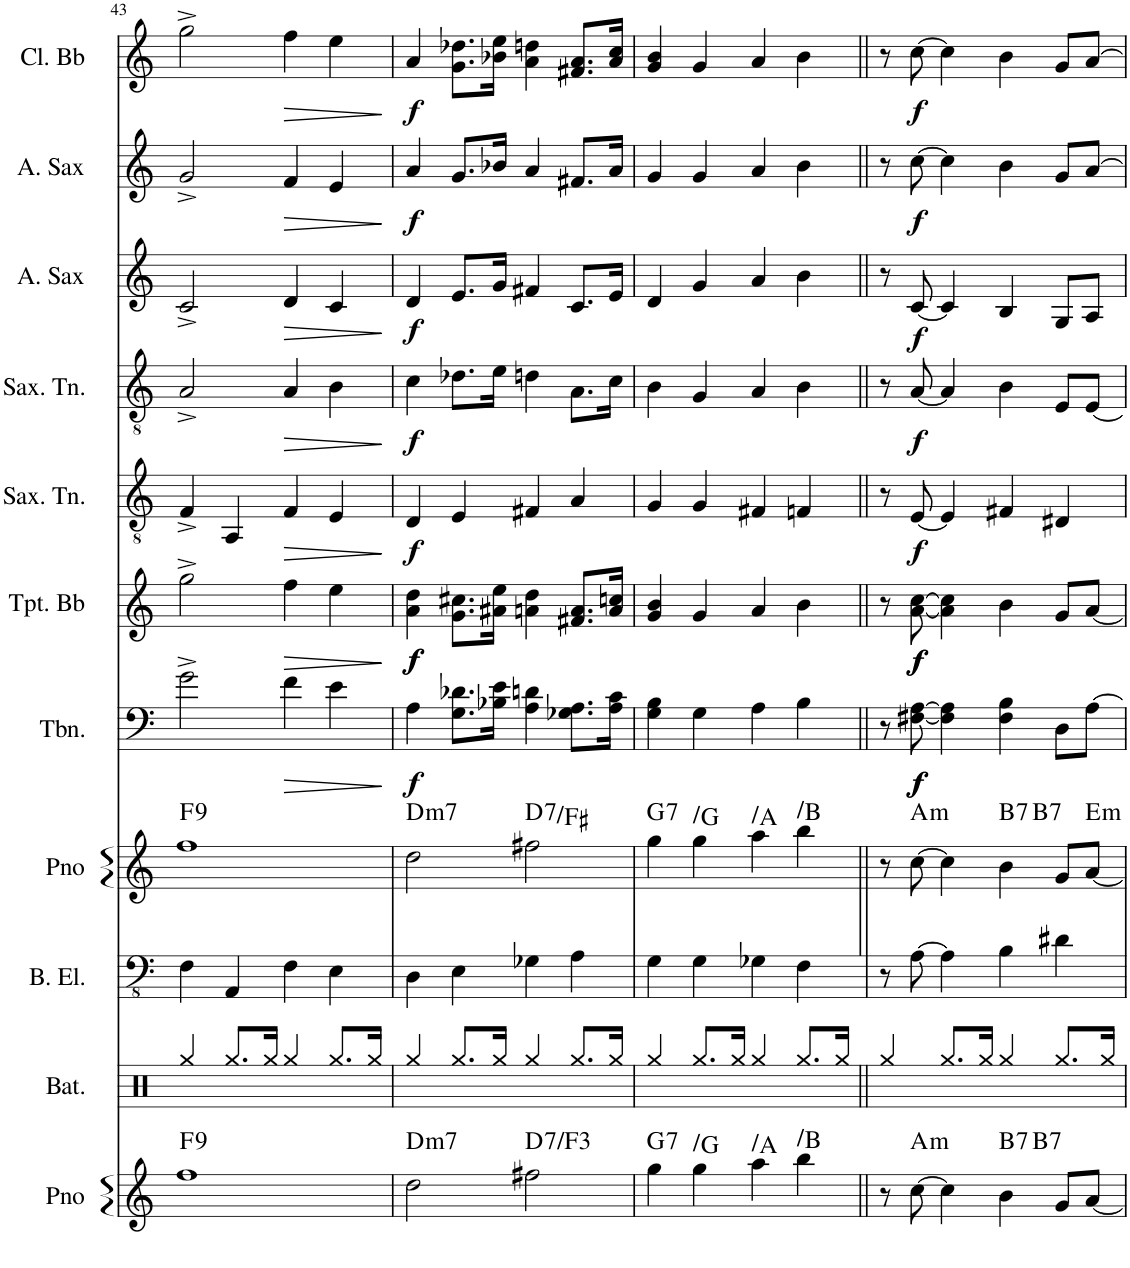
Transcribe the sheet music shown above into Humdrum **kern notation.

**kern	**kern	**kern	**kern	**harte	**kern	**dynam	**kern	**dynam	**kern	**dynam	**kern	**dynam	**kern	**dynam	**kern	**dynam	**kern	**dynam
*part11	*part10	*part9	*part8	*part8	*part7	*part7	*part6	*part6	*part5	*part5	*part4	*part4	*part3	*part3	*part2	*part2	*part1	*part1
*staff11	*staff10	*staff9	*staff8	*	*staff7	*staff7	*staff6	*staff6	*staff5	*staff5	*staff4	*staff4	*staff3	*staff3	*staff2	*staff2	*staff1	*staff1
*I"Piano	*I"Bateria	*I"Baixo elétrico	*I"Piano	*	*I"Trombone	*	*I"Trompete Bb	*	*I"Saxofone Tenor	*	*I"Saxofone Tenor	*	*I"Saxofone Alto	*	*I"Saxofone Alto	*	*I"Clarineta Bb	*
*I'Pno	*I'Bat.	*I'B. El.	*I'Pno	*	*I'Tbn.	*	*I'Tpt. Bb	*	*I'Sax. Tn.	*	*I'Sax. Tn.	*	*	*	*	*	*I'Cl. Bb	*
!!LO:PB:g=z
*clefG2	*clefX	*clefFv4	*clefG2	*	*clefF4	*	*clefG2	*	*clefGv2	*	*clefGv2	*	*clefG2	*	*clefG2	*	*clefG2	*
*	*	*	*	*	*	*	*ITrd1c2	*	*ITrd8c14	*	*ITrd8c14	*	*ITrd5c9	*	*ITrd5c9	*	*ITrd1c2	*
*k[]	*k[]	*k[]	*k[]	*	*k[]	*	*k[]	*	*k[]	*	*k[]	*	*k[]	*	*k[]	*	*k[]	*
*M4/4	*M4/4	*M4/4	*M4/4	*	*M4/4	*	*M4/4	*	*M4/4	*	*M4/4	*	*M4/4	*	*M4/4	*	*M4/4	*
=43	=43	=43	=43	=43	=43	=43	=43	=43	=43	=43	=43	=43	=43	=43	=43	=43	=43	=43
!	!	!	!	!LO:H:kt=9	!	!	!	!	!	!	!	!	!	!	!	!	!	!
1ff	4Rgg/	4FF\	1ff	F:9	2g^\	.	2gg^\	.	4F^/	.	2A^/	.	2c^/	.	2g^/	.	2gg^\	.
.	8.Rgg/L	4AAA/	.	.	.	.	.	.	4AA/	.	.	.	.	.	.	.	.	.
.	16Rgg/Jk	.	.	.	.	.	.	.	.	.	.	.	.	.	.	.	.	.
!	!	!	!	!	!	!LO:HP:b	!	!LO:HP:b	!	!LO:HP:b	!	!LO:HP:b	!	!LO:HP:b	!	!LO:HP:b	!	!LO:HP:b
.	4Rgg/	4FF\	.	.	4f\	>	4ff\	>	4F/	>	4A/	>	4d/	>	4f/	>	4ff\	>
.	8.Rgg/L	4EE\	.	.	4e\	.	4ee\	.	4E/	.	4B\	.	4c/	.	4e/	.	4ee\	.
.	16Rgg/Jk	.	.	.	.	.	.	.	.	.	.	.	.	.	.	.	.	.
.	.	.	.	.	.	]	.	]	.	]	.	]	.	]	.	]	.	]
=44	=44	=44	=44	=44	=44	=44	=44	=44	=44	=44	=44	=44	=44	=44	=44	=44	=44	=44
!	!	!	!	!	!	!LO:DY:b	!	!LO:DY:b	!	!	!	!	!	!	!	!	!	!
!	!	!	!	!LO:H:kt=m7	!	!	!	!LO:DY:n=1:b	!	!LO:DY:b	!	!LO:DY:b	!	!LO:DY:b	!	!LO:DY:b	!	!LO:DY:b
2dd\	4Rgg/	4DD\	2dd\	D:min7	4A\	f	4a\ 4dd\	f f	4D/	f	4c\	f	4d/	f	4a/	f	4a/	f
.	8.Rgg/L	4EE\	.	.	8.G\ 8.d-X\L	.	8.g\ 8.cc#X\L	.	4E/	.	8.d-X\L	.	8.e/L	.	8.g/L	.	8.g\ 8.dd-X\L	.
.	16Rgg/Jk	.	.	.	16B-X\ 16e\Jk	.	16a#X\ 16ee\Jk	.	.	.	16e\Jk	.	16g/Jk	.	16b-X/Jk	.	16b-X\ 16ee\Jk	.
!	!	!	!	!LO:H:kt=7	!	!	!	!	!	!	!	!	!	!	!	!	!	!
2ff#X\	4Rgg/	4GG-X\	2ff#X\	D:7/3	4A\ 4dn\	.	4an\ 4dd\	.	4F#X/	.	4dn\	.	4f#X/	.	4a/	.	4a\ 4ddn\	.
.	8.Rgg/L	4AA\	.	.	8.G-X\ 8.A\L	.	8.f#X/ 8.a/L	.	4A/	.	8.A\L	.	8.c/L	.	8.f#X/L	.	8.f#X/ 8.a/L	.
.	16Rgg/Jk	.	.	.	16A\ 16c\Jk	.	16a/ 16ccn/Jk	.	.	.	16c\Jk	.	16e/Jk	.	16a/Jk	.	16a/ 16cc/Jk	.
=45	=45	=45	=45	=45	=45	=45	=45	=45	=45	=45	=45	=45	=45	=45	=45	=45	=45	=45
!	!	!	!	!LO:H:kt=7	!	!	!	!	!	!	!	!	!	!	!	!	!	!
4gg\	4Rgg/	4GG\	4gg\	G:7	4G\ 4B\	.	4g/ 4b/	.	4G/	.	4B\	.	4d/	.	4g/	.	4g/ 4b/	.
!	!	!	!	!LO:H:kt=N.C.	!	!	!	!	!	!	!	!	!	!	!	!	!	!
4gg\	8.Rgg/L	4GG\	4gg\	N	4G\	.	4g/	.	4G/	.	4G/	.	4g/	.	4g/	.	4g/	.
.	16Rgg/Jk	.	.	.	.	.	.	.	.	.	.	.	.	.	.	.	.	.
!	!	!	!	!LO:H:kt=N.C.	!	!	!	!	!	!	!	!	!	!	!	!	!	!
4aa\	4Rgg/	4GG-X\	4aa\	N	4A\	.	4a/	.	4F#X/	.	4A/	.	4a/	.	4a/	.	4a/	.
!	!	!	!	!LO:H:kt=N.C.	!	!	!	!	!	!	!	!	!	!	!	!	!	!
4bb\	8.Rgg/L	4FF\	4bb\	N	4B\	.	4b\	.	4Fn/	.	4B\	.	4b\	.	4b\	.	4b\	.
.	16Rgg/Jk	.	.	.	.	.	.	.	.	.	.	.	.	.	.	.	.	.
=46||	=46||	=46||	=46||	=46||	=46||	=46||	=46||	=46||	=46||	=46||	=46||	=46||	=46||	=46||	=46||	=46||	=46||	=46||
*	*	*	*^	*	*	*	*	*	*	*	*	*	*	*	*	*	*	*
8r	4Rgg/	8r	8r	2ryy	.	8r	.	8r	.	8r	.	8r	.	8r	.	8r	.	8r	.
!	!	!	!	!	!	!	!LO:DY:b	!	!	!	!	!	!	!	!	!	!	!	!
!	!	!	!	!	!	!	!LO:DY:n=1:b	!	!LO:DY:b	!	!	!	!	!	!	!	!	!	!
!	!	!	!	!	!LO:H:kt=m	!	!	!	!LO:DY:n=1:b	!	!LO:DY:b	!	!LO:DY:b	!	!LO:DY:b	!	!LO:DY:b	!	!LO:DY:b
[8cc\	.	[8AA\	[8cc\	.	A:min	[8F#X\ [8A\	f f	[8a\ [8cc\	f f	[8E/	f	[8A/	f	[8c/	f	[8cc\	f	[8cc\	f
4cc\]	8.Rgg/L	4AA\]	4cc\]	.	.	4F#\] 4A\]	.	4a\] 4cc\]	.	4E/]	.	4A/]	.	4c/]	.	4cc\]	.	4cc\]	.
.	16Rgg/Jk	.	.	.	.	.	.	.	.	.	.	.	.	.	.	.	.	.	.
!	!	!	!	!	!LO:H:kt=7	!	!	!	!	!	!	!	!	!	!	!	!	!	!
4b\	4Rgg/	4BB\	4b\	8ryy	B:7	4F#\ 4B\	.	4b\	.	4F#X/	.	4B\	.	4B/	.	4b\	.	4b\	.
!	!	!	!	!	!LO:H:kt=7	!	!	!	!	!	!	!	!	!	!	!	!	!	!
.	.	.	.	4.ryy	B:7	.	.	.	.	.	.	.	.	.	.	.	.	.	.
8g/L	8.Rgg/L	4D#X\	8g/L	.	.	8D\L	.	8g/L	.	4D#X/	.	8E/L	.	8G/L	.	8g/L	.	8g/L	.
!	!	!	!	!	!LO:H:kt=m	!	!	!	!	!	!	!	!	!	!	!	!	!	!
[8a/J	.	.	[8a/J	.	E:min	[8A\J	.	[8a/J	.	.	.	[8E/J	.	8A/J	.	[8a/J	.	[8a/J	.
.	16Rgg/Jk	.	.	.	.	.	.	.	.	.	.	.	.	.	.	.	.	.	.
*	*	*	*v	*v	*	*	*	*	*	*	*	*	*	*	*	*	*	*	*
=	=	=	=	=	=	=	=	=	=	=	=	=	=	=	=	=	=	=
*-	*-	*-	*-	*-	*-	*-	*-	*-	*-	*-	*-	*-	*-	*-	*-	*-	*-	*-
